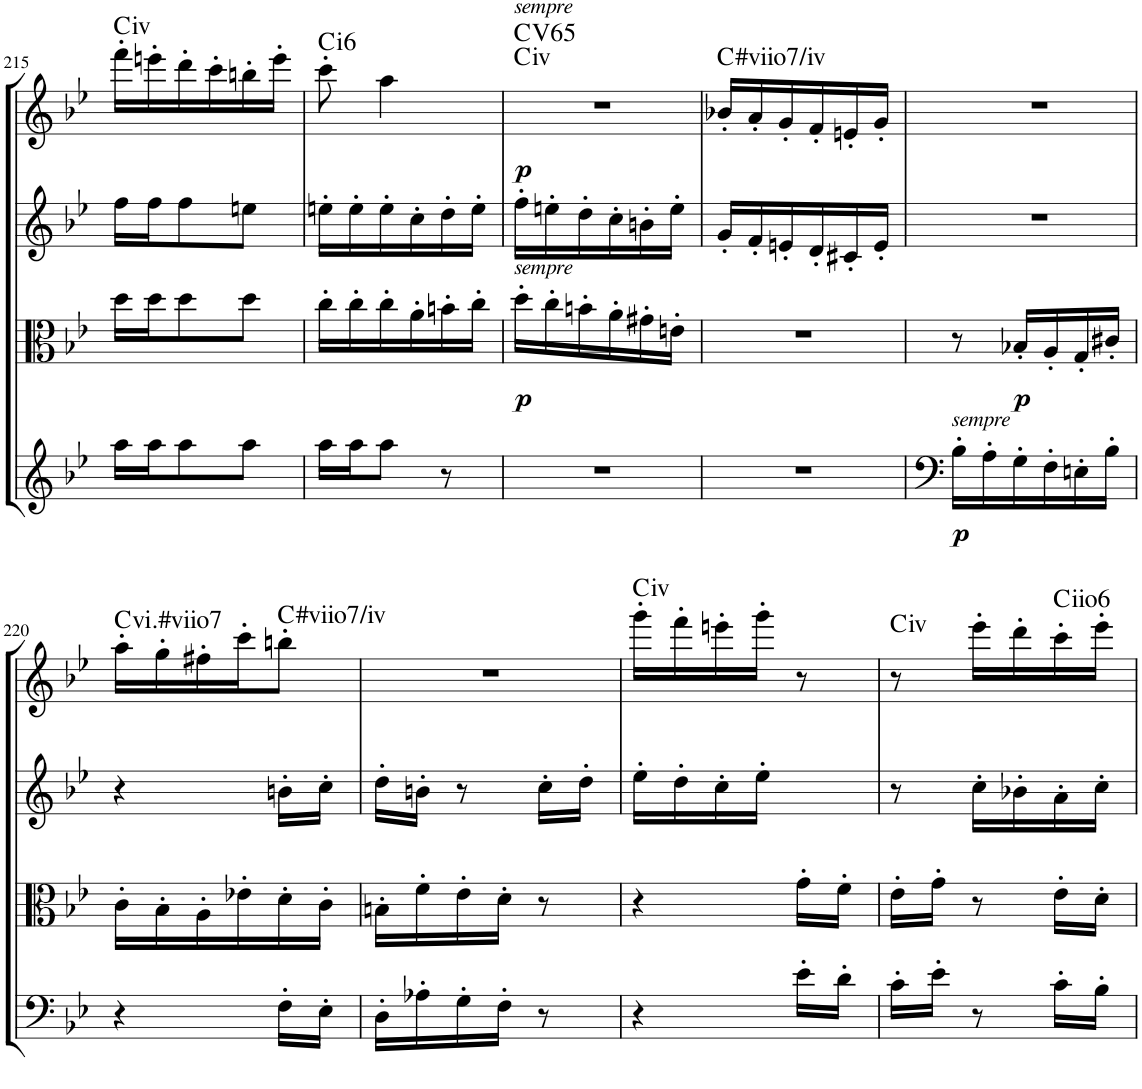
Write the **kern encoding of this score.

**kern	**dynam	**kern	**dynam	**kern	**kern	**dynam	**harte
*part4	*part4	*part3	*part3	*part2	*part1	*part1	*part1
*staff4	*staff4	*staff3	*staff3	*staff2	*staff1	*staff1	*
*I"Cello	*	*I"Viola	*	*I"2nd Violin	*I"1st Violin	*	*
*	*	*I'Vla	*	*I'Vln	*I'Vln	*	*
!!LO:PB:g=z
*clefG2	*	*clefC3	*	*clefG2	*clefG2	*	*
*k[b-e-]	*	*k[b-e-]	*	*k[b-e-]	*k[b-e-]	*	*
*B-:	*	*B-:	*	*B-:	*B-:	*	*
*M3/8	*	*M3/8	*	*M3/8	*M3/8	*	*
=215	=215	=215	=215	=215	=215	=215	=215
!	!	!	!	!	!	!	!LO:H:kt=iv
16aa\LL	.	16dd\LL	.	16ff\LL	16fff'\LL	.	.
16aa\J	.	16dd\J	.	16ff\J	16eeen'\	.	.
8aa\	.	8dd\	.	8ff\	16ddd'\	.	.
.	.	.	.	.	16ccc'\	.	.
8aa\J	.	8dd\J	.	8een\J	16bbn'\	.	.
.	.	.	.	.	16eee'\JJ	.	.
=216	=216	=216	=216	=216	=216	=216	=216
!	!	!	!	!	!	!	!LO:H:kt=i
16aa\LL	.	16cc'\LL	.	16een'\LL	8ccc'\	.	.
16aa\J	.	16cc'\	.	16ee'\	.	.	.
8aa\J	.	16cc'\	.	16ee'\	4aa\	.	.
.	.	16a'\	.	16cc'\	.	.	.
8r	.	16bn'\	.	16dd'\	.	.	.
.	.	16cc'\JJ	.	16ee'\JJ	.	.	.
=217	=217	=217	=217	=217	=217	=217	=217
!	!	!	!	!	!LO:TX:a:i:t=sempre	!	!
!	!	!LO:TX:a:i:t=sempre	!	!	!	!	!
!	!	!	!LO:DY:b	!	!	!LO:DY:b	!LO:H:n=1:kt=iv
!	!	!	!	!	!	!	!LO:H:n=2:kt=65
4.r	.	16dd'\LL	p	16ff'\LL	4.r	p	. C:maj
.	.	16cc'\	.	16een'\	.	.	.
.	.	16bn'\	.	16dd'\	.	.	.
.	.	16a'\	.	16cc'\	.	.	.
.	.	16g#X'\	.	16bn'\	.	.	.
.	.	16en'\JJ	.	16ee'\JJ	.	.	.
=218	=218	=218	=218	=218	=218	=218	=218
!	!	!	!	!	!	!	!LO:H:kt=#viio
4.r	.	4.r	.	16g'/LL	16b-X'/LL	.	.
.	.	.	.	16f'/	16a'/	.	.
.	.	.	.	16en'/	16g'/	.	.
.	.	.	.	16d'/	16f'/	.	.
.	.	.	.	16c#X'/	16en'/	.	.
.	.	.	.	16e'/JJ	16g'/JJ	.	.
=219	=219	=219	=219	=219	=219	=219	=219
!LO:TX:a:i:t=sempre	!	!	!	!	!	!	!
!	!LO:DY:b	!	!	!	!	!	!
16B-'\LL	p	8r	.	4.r	4.r	.	.
16A'\	.	.	.	.	.	.	.
!	!	!	!LO:DY:b	!	!	!	!
16G'\	.	16B-X'/LL	p	.	.	.	.
16F'\	.	16A'/	.	.	.	.	.
16En'\	.	16G'/	.	.	.	.	.
16B-'\JJ	.	16c#X'/JJ	.	.	.	.	.
!!LO:LB:g=z
=220	=220	=220	=220	=220	=220	=220	=220
!	!	!	!	!	!	!	!LO:H:kt=vi.#viio
4r	.	16c'\LL	.	4r	16aa'\LL	.	.
.	.	16B-'\	.	.	16gg'\	.	.
.	.	16A'\	.	.	16ff#X'\	.	.
.	.	16e-X'\	.	.	16ccc'\J	.	.
!	!	!	!	!	!	!	!LO:H:kt=#viio
16F'\LL	.	16d'\	.	16bn'\LL	8bbn'\J	.	.
16E-'\JJ	.	16c'\JJ	.	16cc'\JJ	.	.	.
=221	=221	=221	=221	=221	=221	=221	=221
16D'\LL	.	16Bn'\LL	.	16dd'\LL	4.r	.	.
16A-X'\	.	16f'\	.	16bn'\JJ	.	.	.
16G'\	.	16e-'\	.	8r	.	.	.
16F'\JJ	.	16d'\JJ	.	.	.	.	.
8r	.	8r	.	16cc'\LL	.	.	.
.	.	.	.	16dd'\JJ	.	.	.
=222	=222	=222	=222	=222	=222	=222	=222
!	!	!	!	!	!	!	!LO:H:kt=iv
4r	.	4r	.	16ee-'\LL	16ggg'\LL	.	.
.	.	.	.	16dd'\	16fff'\	.	.
.	.	.	.	16cc'\	16eeen'\	.	.
.	.	.	.	16ee-'\JJ	16ggg'\JJ	.	.
16e-'\LL	.	16g'\LL	.	8ryy	8r	.	.
16d'\JJ	.	16f'\JJ	.	.	.	.	.
=223	=223	=223	=223	=223	=223	=223	=223
!	!	!	!	!	!	!	!LO:H:kt=iv
16c'\LL	.	16e-'\LL	.	8r	8r	.	.
16e-'\JJ	.	16g'\JJ	.	.	.	.	.
8r	.	8r	.	16cc'\LL	16eee-'\LL	.	.
.	.	.	.	16b-X'\	16ddd'\	.	.
!	!	!	!	!	!	!	!LO:H:kt=iio
16c'\LL	.	16e-'\LL	.	16a'\	16ccc'\	.	.
16B-'\JJ	.	16d'\JJ	.	16cc'\JJ	16eee-'\JJ	.	.
=	=	=	=	=	=	=	=
*-	*-	*-	*-	*-	*-	*-	*-
